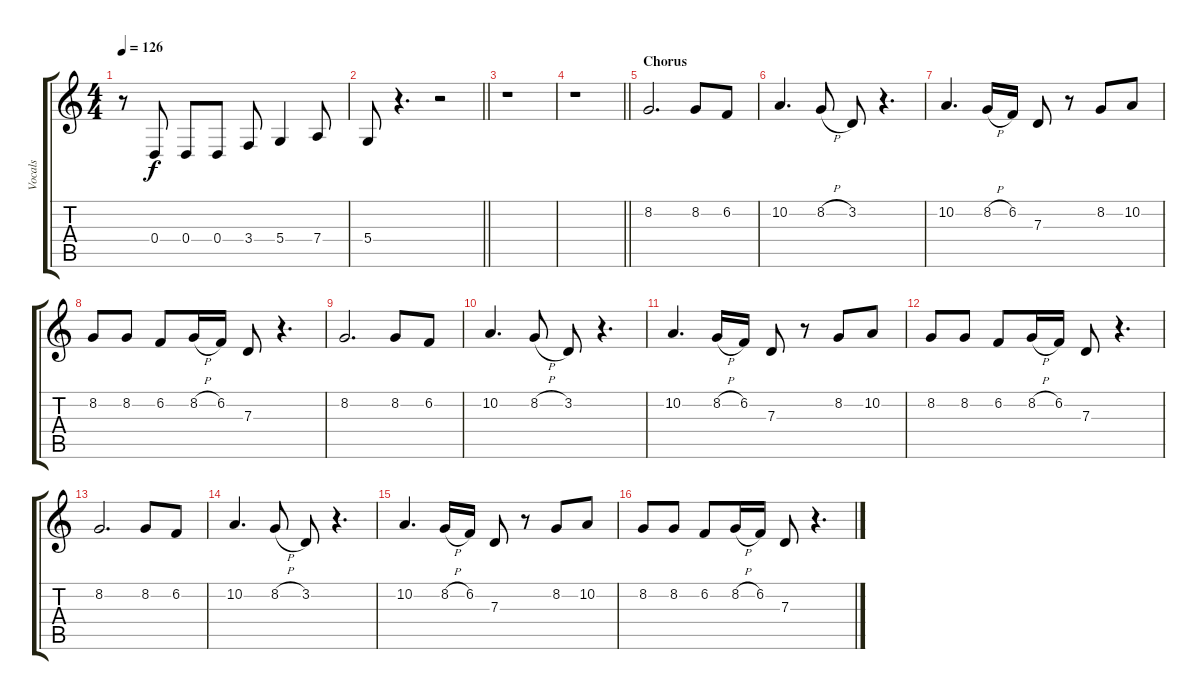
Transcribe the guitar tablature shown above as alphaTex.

\track ("Vocals" "Vocals") {instrument lead6voice}
\staff {score tabs}
\tuning (E4 B3 G3 D3 A2 E2) {hide}
\ts (4 4)
\tempo 126
\clef g2
\ks c
r.8{dy f} 0.4.8 0.4.8 0.4.8 3.4.8 5.4.4 7.4.8 |
\barLineRight lightlight
5.4.8 r.4{d} r.2 |
r.1 |
\barLineRight lightlight
r.1 |
\section ("" "Chorus")
8.2.2{d} 8.2.8 6.2.8 |
10.2.4{d} 8.2{h}.8 3.2.8 r.4{d} |
10.2.4{d} 8.2{h}.16 6.2.16 7.3.8 r.8 8.2.8 10.2.8 |
8.2.8 8.2.8 6.2.8 8.2{h}.16 6.2.16 7.3.8 r.4{d} |
8.2.2{d} 8.2.8 6.2.8 |
10.2.4{d} 8.2{h}.8 3.2.8 r.4{d} |
10.2.4{d} 8.2{h}.16 6.2.16 7.3.8 r.8 8.2.8 10.2.8 |
8.2.8 8.2.8 6.2.8 8.2{h}.16 6.2.16 7.3.8 r.4{d} |
8.2.2{d} 8.2.8 6.2.8 |
10.2.4{d} 8.2{h}.8 3.2.8 r.4{d} |
10.2.4{d} 8.2{h}.16 6.2.16 7.3.8 r.8 8.2.8 10.2.8 |
8.2.8 8.2.8 6.2.8 8.2{h}.16 6.2.16 7.3.8 r.4{d}
